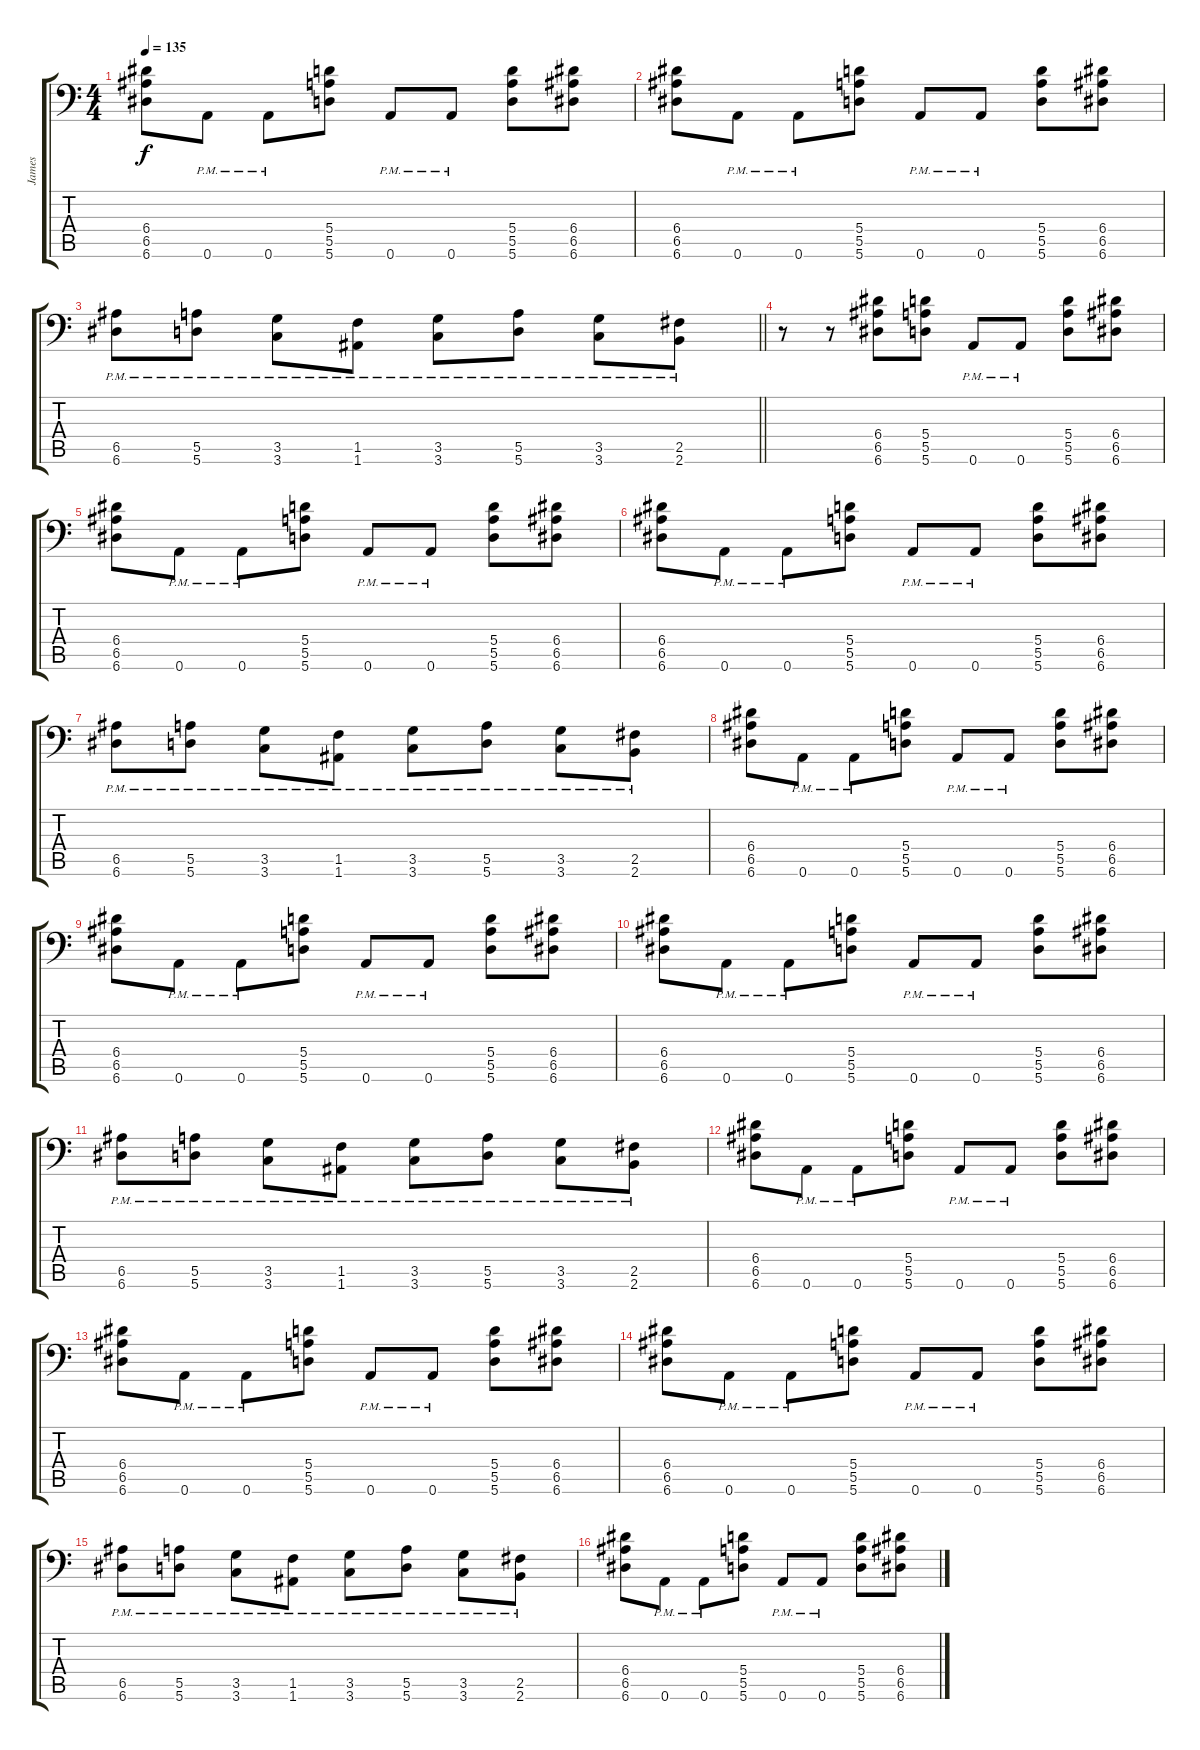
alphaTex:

\track ("James" "James") {instrument distortionguitar}
\staff {score tabs}
\tuning (B3 Gb3 D3 A2 E2 A1) {hide}
\ts (4 4)
\tempo 135
\clef f4
\ks c
(6.4 6.5 6.6).8{dy f} 0.6{pm}.8 0.6{pm}.8 (5.4 5.5 5.6).8 0.6{pm}.8 0.6{pm}.8 (5.4 5.5 5.6).8 (6.4 6.5 6.6).8 |
(6.4 6.5 6.6).8 0.6{pm}.8 0.6{pm}.8 (5.4 5.5 5.6).8 0.6{pm}.8 0.6{pm}.8 (5.4 5.5 5.6).8 (6.4 6.5 6.6).8 |
\barLineRight lightlight
(6.5{pm} 6.6{pm}).8 (5.5{pm} 5.6{pm}).8 (3.5{pm} 3.6{pm}).8 (1.5{pm} 1.6{pm}).8 (3.5{pm} 3.6{pm}).8 (5.5{pm} 5.6{pm}).8 (3.5{pm} 3.6{pm}).8 (2.5{pm} 2.6{pm}).8 |
r.8 r.8 (6.4 6.5 6.6).8 (5.4 5.5 5.6).8 0.6{pm}.8 0.6{pm}.8 (5.4 5.5 5.6).8 (6.4 6.5 6.6).8 |
(6.4 6.5 6.6).8 0.6{pm}.8 0.6{pm}.8 (5.4 5.5 5.6).8 0.6{pm}.8 0.6{pm}.8 (5.4 5.5 5.6).8 (6.4 6.5 6.6).8 |
(6.4 6.5 6.6).8 0.6{pm}.8 0.6{pm}.8 (5.4 5.5 5.6).8 0.6{pm}.8 0.6{pm}.8 (5.4 5.5 5.6).8 (6.4 6.5 6.6).8 |
(6.5{pm} 6.6{pm}).8 (5.5{pm} 5.6{pm}).8 (3.5{pm} 3.6{pm}).8 (1.5{pm} 1.6{pm}).8 (3.5{pm} 3.6{pm}).8 (5.5{pm} 5.6{pm}).8 (3.5{pm} 3.6{pm}).8 (2.5{pm} 2.6{pm}).8 |
(6.4 6.5 6.6).8 0.6{pm}.8 0.6{pm}.8 (5.4 5.5 5.6).8 0.6{pm}.8 0.6{pm}.8 (5.4 5.5 5.6).8 (6.4 6.5 6.6).8 |
(6.4 6.5 6.6).8 0.6{pm}.8 0.6{pm}.8 (5.4 5.5 5.6).8 0.6{pm}.8 0.6{pm}.8 (5.4 5.5 5.6).8 (6.4 6.5 6.6).8 |
(6.4 6.5 6.6).8 0.6{pm}.8 0.6{pm}.8 (5.4 5.5 5.6).8 0.6{pm}.8 0.6{pm}.8 (5.4 5.5 5.6).8 (6.4 6.5 6.6).8 |
(6.5{pm} 6.6{pm}).8 (5.5{pm} 5.6{pm}).8 (3.5{pm} 3.6{pm}).8 (1.5{pm} 1.6{pm}).8 (3.5{pm} 3.6{pm}).8 (5.5{pm} 5.6{pm}).8 (3.5{pm} 3.6{pm}).8 (2.5{pm} 2.6{pm}).8 |
(6.4 6.5 6.6).8 0.6{pm}.8 0.6{pm}.8 (5.4 5.5 5.6).8 0.6{pm}.8 0.6{pm}.8 (5.4 5.5 5.6).8 (6.4 6.5 6.6).8 |
(6.4 6.5 6.6).8 0.6{pm}.8 0.6{pm}.8 (5.4 5.5 5.6).8 0.6{pm}.8 0.6{pm}.8 (5.4 5.5 5.6).8 (6.4 6.5 6.6).8 |
(6.4 6.5 6.6).8 0.6{pm}.8 0.6{pm}.8 (5.4 5.5 5.6).8 0.6{pm}.8 0.6{pm}.8 (5.4 5.5 5.6).8 (6.4 6.5 6.6).8 |
(6.5{pm} 6.6{pm}).8 (5.5{pm} 5.6{pm}).8 (3.5{pm} 3.6{pm}).8 (1.5{pm} 1.6{pm}).8 (3.5{pm} 3.6{pm}).8 (5.5{pm} 5.6{pm}).8 (3.5{pm} 3.6{pm}).8 (2.5{pm} 2.6{pm}).8 |
(6.4 6.5 6.6).8 0.6{pm}.8 0.6{pm}.8 (5.4 5.5 5.6).8 0.6{pm}.8 0.6{pm}.8 (5.4 5.5 5.6).8 (6.4 6.5 6.6).8
